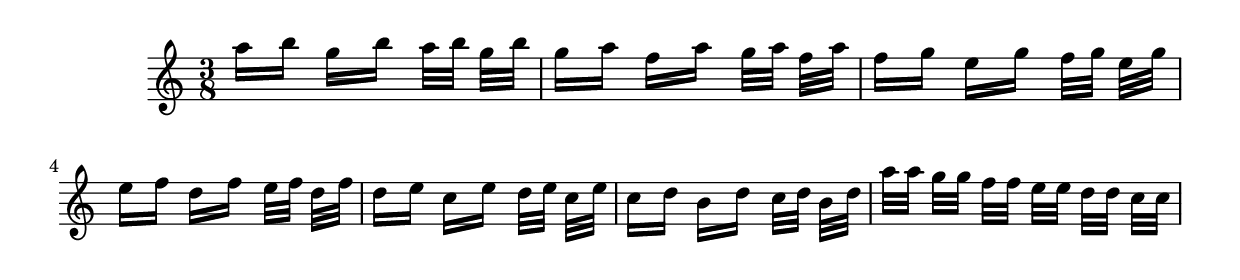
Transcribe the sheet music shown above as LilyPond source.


\header {

texidoc = "Stem lengths take precedence over beam quants: `forbidden'
    quants are only avoided for 32nd beams when they are outside of
    the staff. However, that leads to very long stems, which is even
    worse."

}

\version "2.14.0"

\relative c''{ 
  \time 3/8
  a'16[ b] g[ b]
  a32[ b] g[ b] 
  g16[ a] f[ a]
  g32[ a] f[ a] 
  f16[ g] e[ g]
  f32[ g] e[ g] 
  e16[ f] d[ f]
  e32[ f] d[ f] 
  d16[ e] c[ e]
  d32[ e] c[ e]
  c16[ d] b[ d]
  c32[ d] b[ d]
  a'32[ a] g[ g] f[ f] e[ e] d[ d] c[ c]
}
